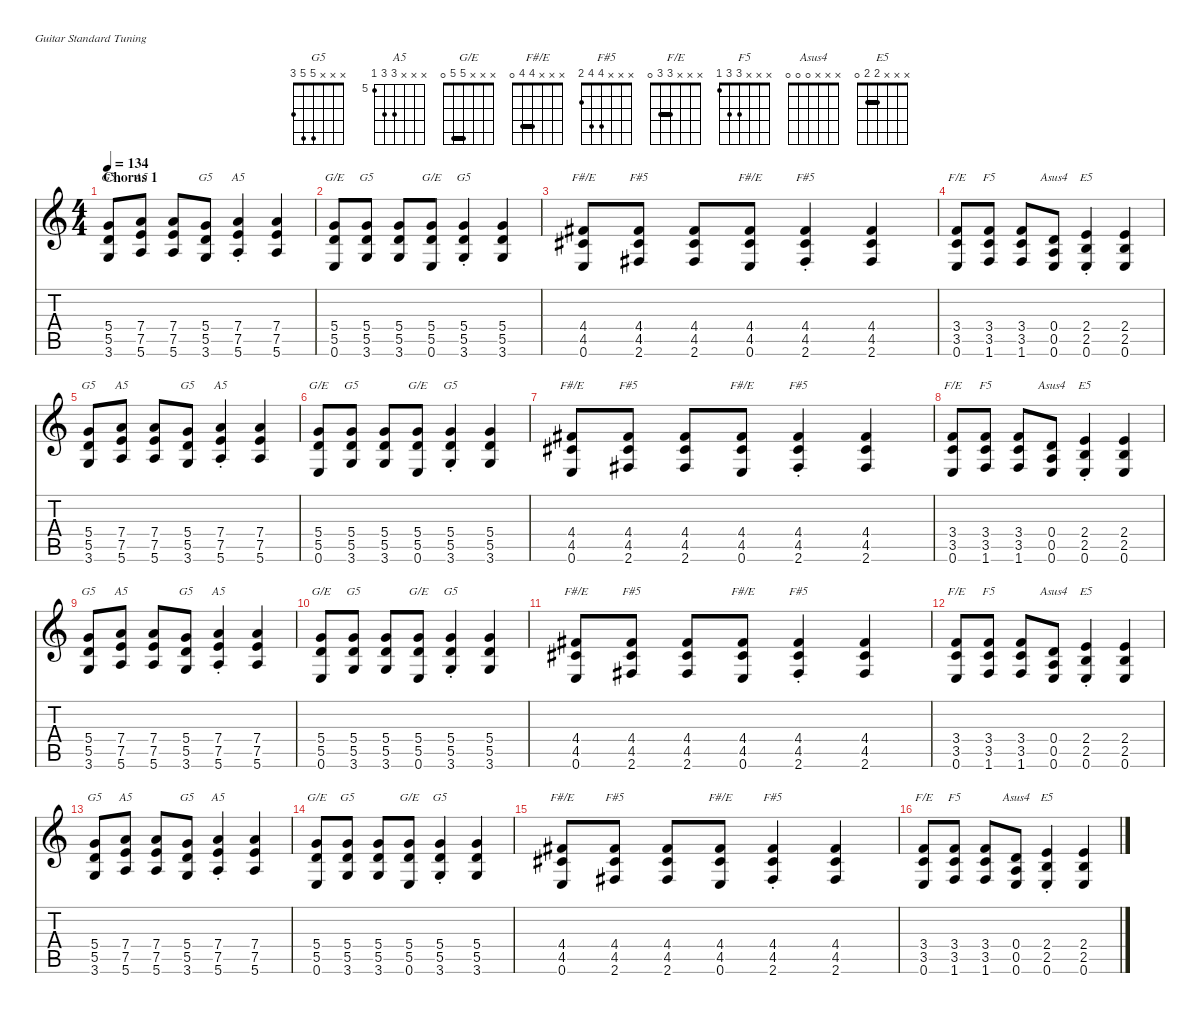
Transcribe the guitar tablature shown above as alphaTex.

\defaultSystemsLayout 4
\hideDynamics
\bracketExtendMode nobrackets
\singleTrackTrackNamePolicy hidden
\multiTrackTrackNamePolicy hidden
\firstSystemTrackNameMode fullname
\firstSystemTrackNameOrientation horizontal
\otherSystemsTrackNameOrientation horizontal
\track ("Page El Guitar Rhythm" "od.guit.") {instrument overdrivenguitar}
\staff {score tabs}
\tuning (E4 B3 G3 D3 A2 E2)
\chord ("G5" x x x 5 5 3)
\chord ("A5" x x x 7 7 5) {firstfret 5}
\chord ("G/E" x x x 5 5 0) {barre 5}
\chord ("F#/E" x x x 4 4 0) {barre 4}
\chord ("F#5" x x x 4 4 2)
\chord ("F/E" x x x 3 3 0) {barre 3}
\chord ("F5" x x x 3 3 1)
\chord ("Asus4" x x x 0 0 0)
\chord ("E5" x x x 2 2 0) {barre 2}
\ts (4 4)
\section ("" "Chorus 1")
\tempo 134
\clef g2
\ks aminor
(5.4 5.5 3.6).8{ch "G5" dy f beam Up} (7.4 7.5 5.6).8{ch "A5" beam Up} (7.4 7.5 5.6).8{beam Up} (5.4 5.5 3.6).8{ch "G5" beam Up} (7.4{st} 7.5{st} 5.6{st}).4{ch "A5" beam Up} (7.4 7.5 5.6).4{beam Up} |
(5.4 5.5 0.6).8{ch "G/E" beam Up} (5.4 5.5 3.6).8{ch "G5" beam Up} (5.4 5.5 3.6).8{beam Up} (5.4 5.5 0.6).8{ch "G/E" beam Up} (5.4{st} 5.5{st} 3.6{st}).4{ch "G5" beam Up} (5.4 5.5 3.6).4{beam Up} |
(4.4{acc #} 4.5{acc #} 0.6).8{ch "F#/E" beam Up} (4.4{acc #} 4.5{acc #} 2.6{acc #}).8{ch "F#5" beam Up} (4.4{acc #} 4.5{acc #} 2.6{acc #}).8{beam Up} (4.4{acc #} 4.5{acc #} 0.6).8{ch "F#/E" beam Up} (4.4{st acc #} 4.5{st acc #} 2.6{st acc #}).4{ch "F#5" beam Up} (4.4{acc #} 4.5{acc #} 2.6{acc #}).4{beam Up} |
(3.4 3.5 0.6).8{ch "F/E" beam Up} (3.4 3.5 1.6).8{ch "F5" beam Up} (3.4 3.5 1.6).8{beam Up} (0.4 0.5 0.6).8{ch "Asus4" beam Up} (2.4 2.5{st} 0.6).4{ch "E5" beam Up} (2.4 2.5 0.6).4{beam Up} |
(5.4 5.5 3.6).8{ch "G5" beam Up} (7.4 7.5 5.6).8{ch "A5" beam Up} (7.4 7.5 5.6).8{beam Up} (5.4 5.5 3.6).8{ch "G5" beam Up} (7.4{st} 7.5{st} 5.6{st}).4{ch "A5" beam Up} (7.4 7.5 5.6).4{beam Up} |
(5.4 5.5 0.6).8{ch "G/E" beam Up} (5.4 5.5 3.6).8{ch "G5" beam Up} (5.4 5.5 3.6).8{beam Up} (5.4 5.5 0.6).8{ch "G/E" beam Up} (5.4{st} 5.5{st} 3.6{st}).4{ch "G5" beam Up} (5.4 5.5 3.6).4{beam Up} |
(4.4{acc #} 4.5{acc #} 0.6).8{ch "F#/E" beam Up} (4.4{acc #} 4.5{acc #} 2.6{acc #}).8{ch "F#5" beam Up} (4.4{acc #} 4.5{acc #} 2.6{acc #}).8{beam Up} (4.4{acc #} 4.5{acc #} 0.6).8{ch "F#/E" beam Up} (4.4{st acc #} 4.5{st acc #} 2.6{st acc #}).4{ch "F#5" beam Up} (4.4{acc #} 4.5{acc #} 2.6{acc #}).4{beam Up} |
(3.4 3.5 0.6).8{ch "F/E" beam Up} (3.4 3.5 1.6).8{ch "F5" beam Up} (3.4 3.5 1.6).8{beam Up} (0.4 0.5 0.6).8{ch "Asus4" beam Up} (2.4 2.5{st} 0.6).4{ch "E5" beam Up} (2.4 2.5 0.6).4{beam Up} |
(5.4 5.5 3.6).8{ch "G5" beam Up} (7.4 7.5 5.6).8{ch "A5" beam Up} (7.4 7.5 5.6).8{beam Up} (5.4 5.5 3.6).8{ch "G5" beam Up} (7.4{st} 7.5{st} 5.6{st}).4{ch "A5" beam Up} (7.4 7.5 5.6).4{beam Up} |
(5.4 5.5 0.6).8{ch "G/E" beam Up} (5.4 5.5 3.6).8{ch "G5" beam Up} (5.4 5.5 3.6).8{beam Up} (5.4 5.5 0.6).8{ch "G/E" beam Up} (5.4{st} 5.5{st} 3.6{st}).4{ch "G5" beam Up} (5.4 5.5 3.6).4{beam Up} |
(4.4{acc #} 4.5{acc #} 0.6).8{ch "F#/E" beam Up} (4.4{acc #} 4.5{acc #} 2.6{acc #}).8{ch "F#5" beam Up} (4.4{acc #} 4.5{acc #} 2.6{acc #}).8{beam Up} (4.4{acc #} 4.5{acc #} 0.6).8{ch "F#/E" beam Up} (4.4{st acc #} 4.5{st acc #} 2.6{st acc #}).4{ch "F#5" beam Up} (4.4{acc #} 4.5{acc #} 2.6{acc #}).4{beam Up} |
(3.4 3.5 0.6).8{ch "F/E" beam Up} (3.4 3.5 1.6).8{ch "F5" beam Up} (3.4 3.5 1.6).8{beam Up} (0.4 0.5 0.6).8{ch "Asus4" beam Up} (2.4 2.5{st} 0.6).4{ch "E5" beam Up} (2.4 2.5 0.6).4{beam Up} |
(5.4 5.5 3.6).8{ch "G5" beam Up} (7.4 7.5 5.6).8{ch "A5" beam Up} (7.4 7.5 5.6).8{beam Up} (5.4 5.5 3.6).8{ch "G5" beam Up} (7.4{st} 7.5{st} 5.6{st}).4{ch "A5" beam Up} (7.4 7.5 5.6).4{beam Up} |
(5.4 5.5 0.6).8{ch "G/E" beam Up} (5.4 5.5 3.6).8{ch "G5" beam Up} (5.4 5.5 3.6).8{beam Up} (5.4 5.5 0.6).8{ch "G/E" beam Up} (5.4{st} 5.5{st} 3.6{st}).4{ch "G5" beam Up} (5.4 5.5 3.6).4{beam Up} |
(4.4{acc #} 4.5{acc #} 0.6).8{ch "F#/E" beam Up} (4.4{acc #} 4.5{acc #} 2.6{acc #}).8{ch "F#5" beam Up} (4.4{acc #} 4.5{acc #} 2.6{acc #}).8{beam Up} (4.4{acc #} 4.5{acc #} 0.6).8{ch "F#/E" beam Up} (4.4{st acc #} 4.5{st acc #} 2.6{st acc #}).4{ch "F#5" beam Up} (4.4{acc #} 4.5{acc #} 2.6{acc #}).4{beam Up} |
(3.4 3.5 0.6).8{ch "F/E" beam Up} (3.4 3.5 1.6).8{ch "F5" beam Up} (3.4 3.5 1.6).8{beam Up} (0.4 0.5 0.6).8{ch "Asus4" beam Up} (2.4 2.5{st} 0.6).4{ch "E5" beam Up} (2.4 2.5 0.6).4{beam Up}
